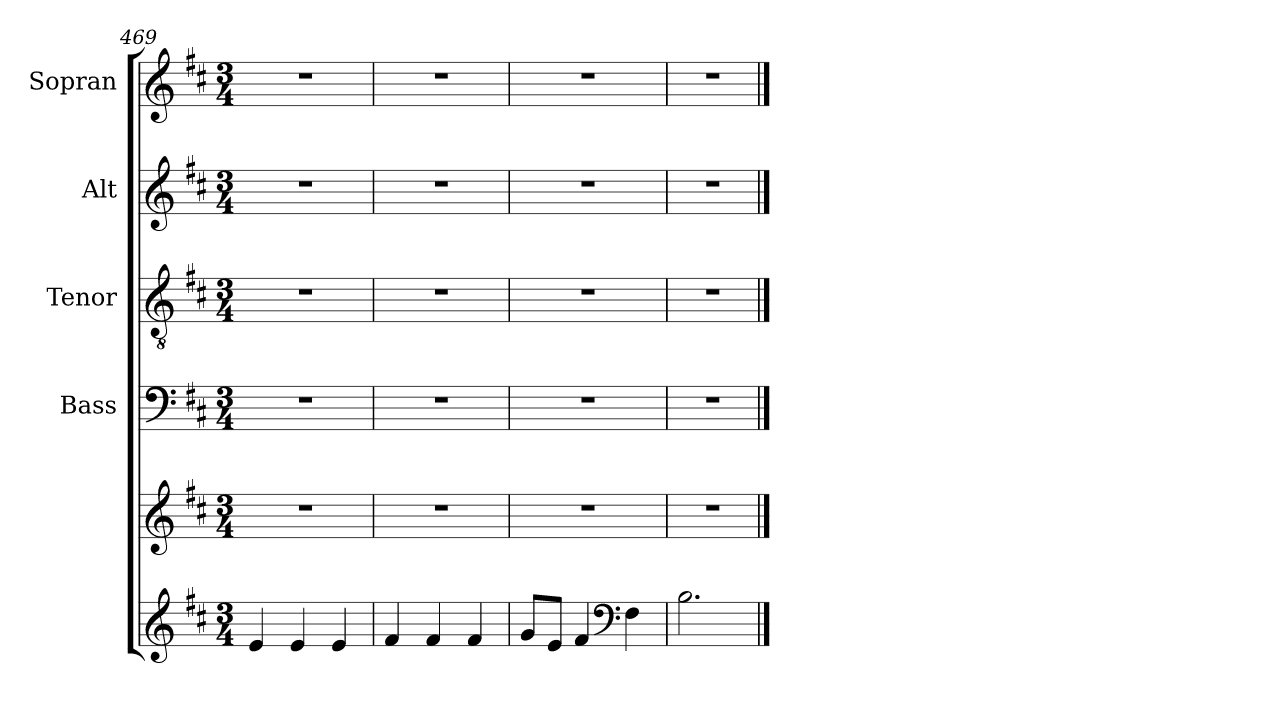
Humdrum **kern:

**kern	**kern	**kern	**kern	**kern	**kern
*part5	*part5	*part4	*part3	*part2	*part1
*staff6	*staff5	*staff4	*staff3	*staff2	*staff1
*	*	*I"Bass	*I"Tenor	*I"Alt	*I"Sopran
*	*	*I'B.	*I'T.	*I'A.	*I'S.
*clefG2	*clefG2	*clefF4	*clefGv2	*clefG2	*clefG2
*k[f#c#]	*k[f#c#]	*k[f#c#]	*k[f#c#]	*k[f#c#]	*k[f#c#]
*D:	*D:	*D:	*D:	*D:	*D:
*M3/4	*M3/4	*M3/4	*M3/4	*M3/4	*M3/4
=469	=469	=469	=469	=469	=469
4e/	2.r	2.r	2.r	2.r	2.r
4e/	.	.	.	.	.
4e/	.	.	.	.	.
=470	=470	=470	=470	=470	=470
4f#/	2.r	2.r	2.r	2.r	2.r
4f#/	.	.	.	.	.
4f#/	.	.	.	.	.
=471	=471	=471	=471	=471	=471
8g/L	2.r	2.r	2.r	2.r	2.r
8e/J	.	.	.	.	.
4f#/	.	.	.	.	.
*clefF4	*	*	*	*	*
4F#\	.	.	.	.	.
=472	=472	=472	=472	=472	=472
2.B\	2.r	2.r	2.r	2.r	2.r
==	==	==	==	==	==
*-	*-	*-	*-	*-	*-
